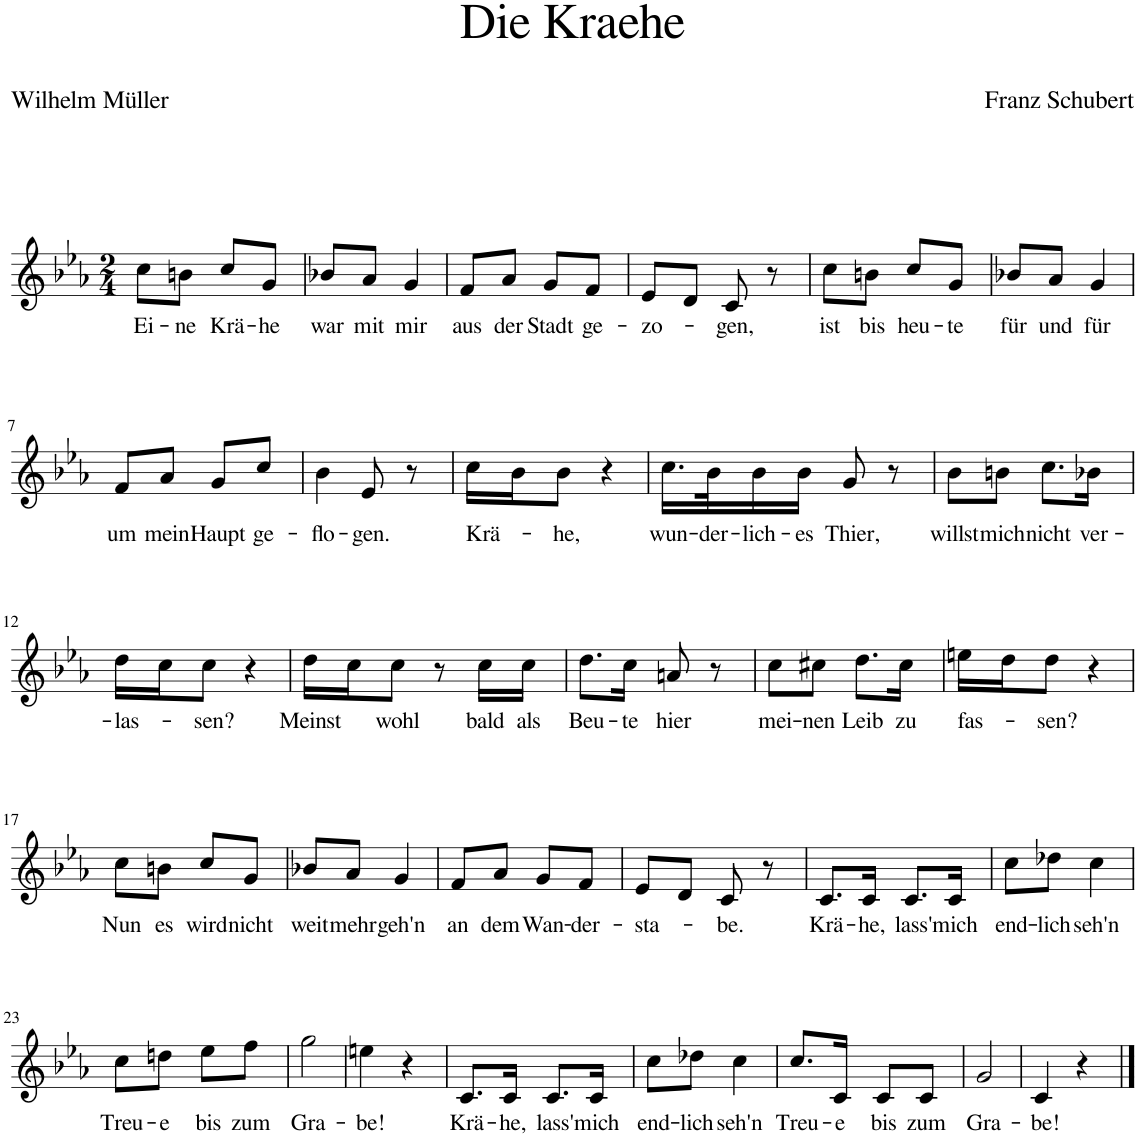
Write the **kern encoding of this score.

**kern	**text
*part1	*part1
*staff1	*staff1
*I"Piano	*
*I'Pno	*
*clefG2	*
*k[b-e-a-]	*
*M2/4	*
=1	=1
!	!LO:LY:b
8cc\L	Ei-
!	!LO:LY:b
8bn\J	-ne
!	!LO:LY:b
8cc/L	Krä-
!	!LO:LY:b
8g/J	-he
=2	=2
!	!LO:LY:b
8b-X/L	war
!	!LO:LY:b
8a-/J	mit
!	!LO:LY:b
4g/	mir
=3	=3
!	!LO:LY:b
8f/L	aus
!	!LO:LY:b
8a-/J	der
!	!LO:LY:b
8g/L	Stadt
!	!LO:LY:b
8f/J	ge-
=4	=4
!	!LO:LY:b
8e-/L	-zo-
8d/J	.
!	!LO:LY:b
8c/	-gen,
8r	.
=5	=5
!	!LO:LY:b
8cc\L	ist
!	!LO:LY:b
8bn\J	bis
!	!LO:LY:b
8cc/L	heu-
!	!LO:LY:b
8g/J	-te
=6	=6
!	!LO:LY:b
8b-X/L	für
!	!LO:LY:b
8a-/J	und
!	!LO:LY:b
4g/	für
!!LO:LB:g=z
=7	=7
!	!LO:LY:b
8f/L	um
!	!LO:LY:b
8a-/J	mein
!	!LO:LY:b
8g/L	Haupt
!	!LO:LY:b
8cc/J	ge-
=8	=8
!	!LO:LY:b
4b-\	-flo-
!	!LO:LY:b
8e-/	-gen.
8r	.
=9	=9
!	!LO:LY:b
16cc\LL	Krä-
16b-\J	.
!	!LO:LY:b
8b-\J	-he,
4r	.
=10	=10
!	!LO:LY:b
16.cc\LL	wun-
!	!LO:LY:b
32b-\K	-der-
!	!LO:LY:b
16b-\	-lich-
!	!LO:LY:b
16b-\JJ	-es
!	!LO:LY:b
8g/	Thier,
8r	.
=11	=11
!	!LO:LY:b
8b-\L	willst
!	!LO:LY:b
8bn\J	mich
!	!LO:LY:b
8.cc\L	nicht
!	!LO:LY:b
16b-X\Jk	ver-
!!LO:LB:g=z
=12	=12
!	!LO:LY:b
16dd\LL	-las-
16cc\J	.
!	!LO:LY:b
8cc\J	-sen?
4r	.
=13	=13
!	!LO:LY:b
16dd\LL	Meinst
16cc\J	.
!	!LO:LY:b
8cc\J	wohl
8r	.
!	!LO:LY:b
16cc\LL	bald
!	!LO:LY:b
16cc\JJ	als
=14	=14
!	!LO:LY:b
8.dd\L	Beu-
!	!LO:LY:b
16cc\Jk	-te
!	!LO:LY:b
8an/	hier
8r	.
=15	=15
!	!LO:LY:b
8cc\L	mei-
!	!LO:LY:b
8cc#X\J	-nen
!	!LO:LY:b
8.dd\L	Leib
!	!LO:LY:b
16cc#\Jk	zu
=16	=16
!	!LO:LY:b
16een\LL	fas-
16dd\J	.
!	!LO:LY:b
8dd\J	-sen?
4r	.
!!LO:LB:g=z
=17	=17
!	!LO:LY:b
8cc\L	Nun
!	!LO:LY:b
8bn\J	es
!	!LO:LY:b
8cc/L	wird
!	!LO:LY:b
8g/J	nicht
=18	=18
!	!LO:LY:b
8b-X/L	weit
!	!LO:LY:b
8a-/J	mehr
!	!LO:LY:b
4g/	geh'n
=19	=19
!	!LO:LY:b
8f/L	an
!	!LO:LY:b
8a-/J	dem
!	!LO:LY:b
8g/L	Wan-
!	!LO:LY:b
8f/J	-der-
=20	=20
!	!LO:LY:b
8e-/L	-sta-
8d/J	.
!	!LO:LY:b
8c/	-be.
8r	.
=21	=21
!	!LO:LY:b
8.c/L	Krä-
!	!LO:LY:b
16c/Jk	-he,
!	!LO:LY:b
8.c/L	lass'
!	!LO:LY:b
16c/Jk	mich
=22	=22
!	!LO:LY:b
8cc\L	end-
!	!LO:LY:b
8dd-X\J	-lich
!	!LO:LY:b
4cc\	seh'n
!!LO:LB:g=z
=23	=23
!	!LO:LY:b
8cc\L	Treu-
!	!LO:LY:b
8ddn\J	-e
!	!LO:LY:b
8ee-\L	bis
!	!LO:LY:b
8ff\J	zum
=24	=24
!	!LO:LY:b
2gg\	Gra-
=25	=25
!	!LO:LY:b
4een\	-be!
4r	.
=26	=26
!	!LO:LY:b
8.c/L	Krä-
!	!LO:LY:b
16c/Jk	-he,
!	!LO:LY:b
8.c/L	lass'
!	!LO:LY:b
16c/Jk	mich
=27	=27
!	!LO:LY:b
8cc\L	end-
!	!LO:LY:b
8dd-X\J	-lich
!	!LO:LY:b
4cc\	seh'n
=28	=28
!	!LO:LY:b
8.cc/L	Treu-
!	!LO:LY:b
16c/Jk	-e
!	!LO:LY:b
8c/L	bis
!	!LO:LY:b
8c/J	zum
=29	=29
!	!LO:LY:b
2g/	Gra-
=30	=30
!	!LO:LY:b
4c/	-be!
4r	.
==	==
*-	*-
